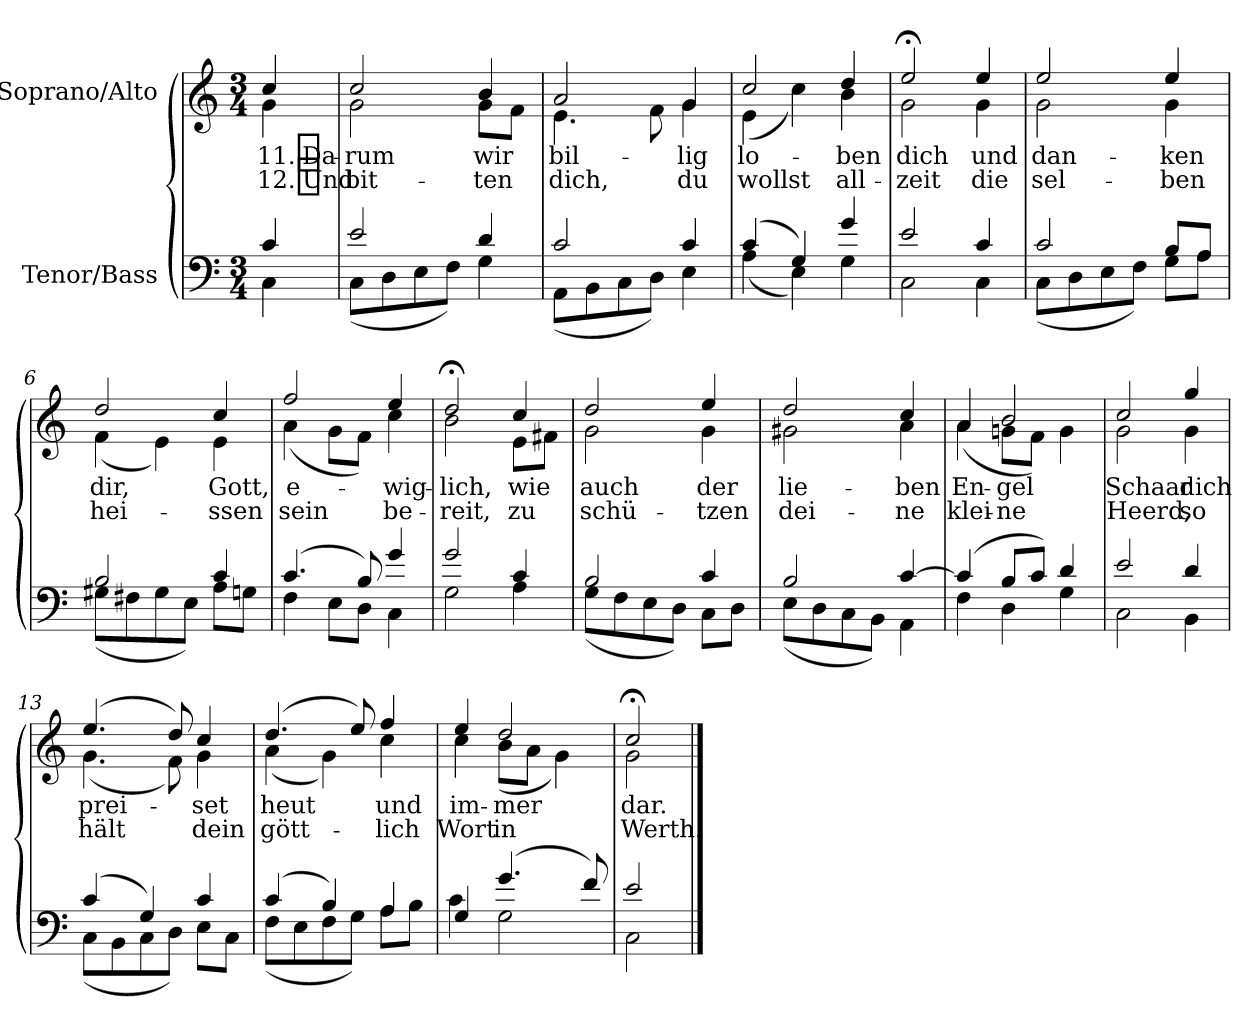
**kern	**kern	**text	**text
*part2	*part1	*part1	*part1
*staff2	*staff1	*staff1	*staff1
*I"Tenor/Bass	*I"Soprano/Alto	*	*
*clefF4	*clefG2	*	*
*k[]	*k[]	*	*
*M3/4	*M3/4	*	*
=	=	=	=
*^	*	*	*
!	!	!	!LO:LY:b	!LO:LY:b
*	*	*^	*	*
4c/	4C\	4cc/	4g\	11. Da-	12. Und
=1	=1	=1	=1	=1	=1
!	!	!	!	!LO:LY:b	!LO:LY:b
2e/	(8C\L	2cc/	2g\	-rum	bit-
.	8D\	.	.	.	.
.	8E\	.	.	.	.
.	8F\J)	.	.	.	.
!	!	!	!	!LO:LY:b	!LO:LY:b
4d/	4G\	4b/	8g\L	wir	-ten
.	.	.	8f\J	.	.
=2	=2	=2	=2	=2	=2
!	!	!	!	!LO:LY:b	!LO:LY:b
2c/	(8AA\L	2a/	4.e\	bil-	dich,
.	8BB\	.	.	.	.
.	8C\	.	.	.	.
.	8D\J)	.	8f\	.	.
!	!	!	!	!LO:LY:b	!LO:LY:b
4c/	4E\	4g/	4g\	-lig	du
=3	=3	=3	=3	=3	=3
!	!	!	!	!LO:LY:b	!LO:LY:b
(4c/	(4A\	2cc/	(4e\	lo-	wollst
4G/)	4E\)	.	4cc\)	.	.
!	!	!	!	!LO:LY:b	!LO:LY:b
4g/	4G\	4dd/	4b\	-ben	all-
=4	=4	=4	=4	=4	=4
!	!	!	!	!LO:LY:b	!LO:LY:b
2e/	2C\	2ee;</	2g\	dich	-zeit
!	!	!	!	!LO:LY:b	!LO:LY:b
4c/	4C\	4ee/	4g\	und	die
=5	=5	=5	=5	=5	=5
!	!	!	!	!LO:LY:b	!LO:LY:b
2c/	(8C\L	2ee/	2g\	dan-	sel-
.	8D\	.	.	.	.
.	8E\	.	.	.	.
.	8F\J)	.	.	.	.
!	!	!	!	!LO:LY:b	!LO:LY:b
8B/L	8G\L	4ee/	4g\	-ken	-ben
8A/J	8A\J	.	.	.	.
!!LO:LB:g=z	!!
=6	=6	=6	=6	=6	=6
!	!	!	!	!LO:LY:b	!LO:LY:b
2B/	(8G#X\L	2dd/	(4f\	dir,	hei-
.	8F#X\	.	.	.	.
.	8G#\	.	4e\)	.	.
.	8E\J)	.	.	.	.
!	!	!	!	!LO:LY:b	!LO:LY:b
4c/	8A\L	4cc/	4e\	Gott,	-ssen
.	8Gn\J	.	.	.	.
=7	=7	=7	=7	=7	=7
!	!	!	!	!LO:LY:b	!LO:LY:b
(4.c/	4F\	2ff/	(4a\	e-	sein
.	8E\L	.	8g\L	.	.
8B/)	8D\J	.	8f\J)	.	.
!	!	!	!	!LO:LY:b	!LO:LY:b
4g/	4C\	4ee/	4cc\	-wig-	be-
=8	=8	=8	=8	=8	=8
!	!	!	!	!LO:LY:b	!LO:LY:b
2g/	2G\	2dd;</	2b\	-lich,	-reit,
!	!	!	!	!LO:LY:b	!LO:LY:b
4c/	4A\	4cc/	8e\L	wie	zu
.	.	.	8f#X\J	.	.
=9	=9	=9	=9	=9	=9
!	!	!	!	!LO:LY:b	!LO:LY:b
2B/	(8G\L	2dd/	2g\	auch	schü-
.	8F\	.	.	.	.
.	8E\	.	.	.	.
.	8D\J)	.	.	.	.
!	!	!	!	!LO:LY:b	!LO:LY:b
4c/	8C\L	4ee/	4g\	der	-tzen
.	8D\J	.	.	.	.
=10	=10	=10	=10	=10	=10
!	!	!	!	!LO:LY:b	!LO:LY:b
2B/	(8E\L	2dd/	2g#X\	lie-	dei-
.	8D\	.	.	.	.
.	8C\	.	.	.	.
.	8BB\J)	.	.	.	.
!	!	!	!	!LO:LY:b	!LO:LY:b
[4c/	4AA\	4cc/	4a\	-ben	-ne
!!LO:LB:g=z	!!
=11	=11	=11	=11	=11	=11
!	!	!	!	!LO:LY:b	!LO:LY:b
(4c/]	4F\	4a/	(4a\	En-	klei-
!	!	!	!	!LO:LY:b	!LO:LY:b
8B/L	4D\	2b/	8gn\L	-gel	-ne
8c/J)	.	.	8f\J)	.	.
4d/	4G\	.	4g\	.	.
=12	=12	=12	=12	=12	=12
!	!	!	!	!LO:LY:b	!LO:LY:b
2e/	2C\	2cc/	2g\	Schaar	Heerd,
!	!	!	!	!LO:LY:b	!LO:LY:b
4d/	4BB\	4gg/	4g\	dich	so
=13	=13	=13	=13	=13	=13
!	!	!	!	!LO:LY:b	!LO:LY:b
(4c/	(8C\L	(4.ee/	(4.g\	prei-	hält
.	8BB\	.	.	.	.
4G/)	8C\	.	.	.	.
.	8D\J)	8dd/)	8f\)	.	.
!	!	!	!	!LO:LY:b	!LO:LY:b
4c/	8E\L	4cc/	4g\	-set	dein
.	8C\J	.	.	.	.
=14	=14	=14	=14	=14	=14
!	!	!	!	!LO:LY:b	!LO:LY:b
(4c/	(8F\L	(4.dd/	(4a\	heut	gött-
.	8E\	.	.	.	.
4B/)	8F\	.	4g\)	.	.
.	8G\J)	8ee/)	.	.	.
!	!	!	!	!LO:LY:b	!LO:LY:b
4A/	8A\L	4ff/	4cc\	und	-lich
.	8B\J	.	.	.	.
=15	=15	=15	=15	=15	=15
!	!	!	!	!LO:LY:b	!LO:LY:b
4G/	4c\	4ee/	4cc\	im-	Wort
!	!	!	!	!LO:LY:b	!LO:LY:b
(4.g/	2G\	2dd/	(8b\L	-mer	in
.	.	.	8a\J	.	.
.	.	.	4g\)	.	.
8f/)	.	.	.	.	.
=16	=16	=16	=16	=16	=16
!	!	!	!	!LO:LY:b	!LO:LY:b
2e/	2C\	2cc;</	2g\	dar.	Werth.
*v	*v	*	*	*	*
*	*v	*v	*	*
==	==	==	==
*-	*-	*-	*-
